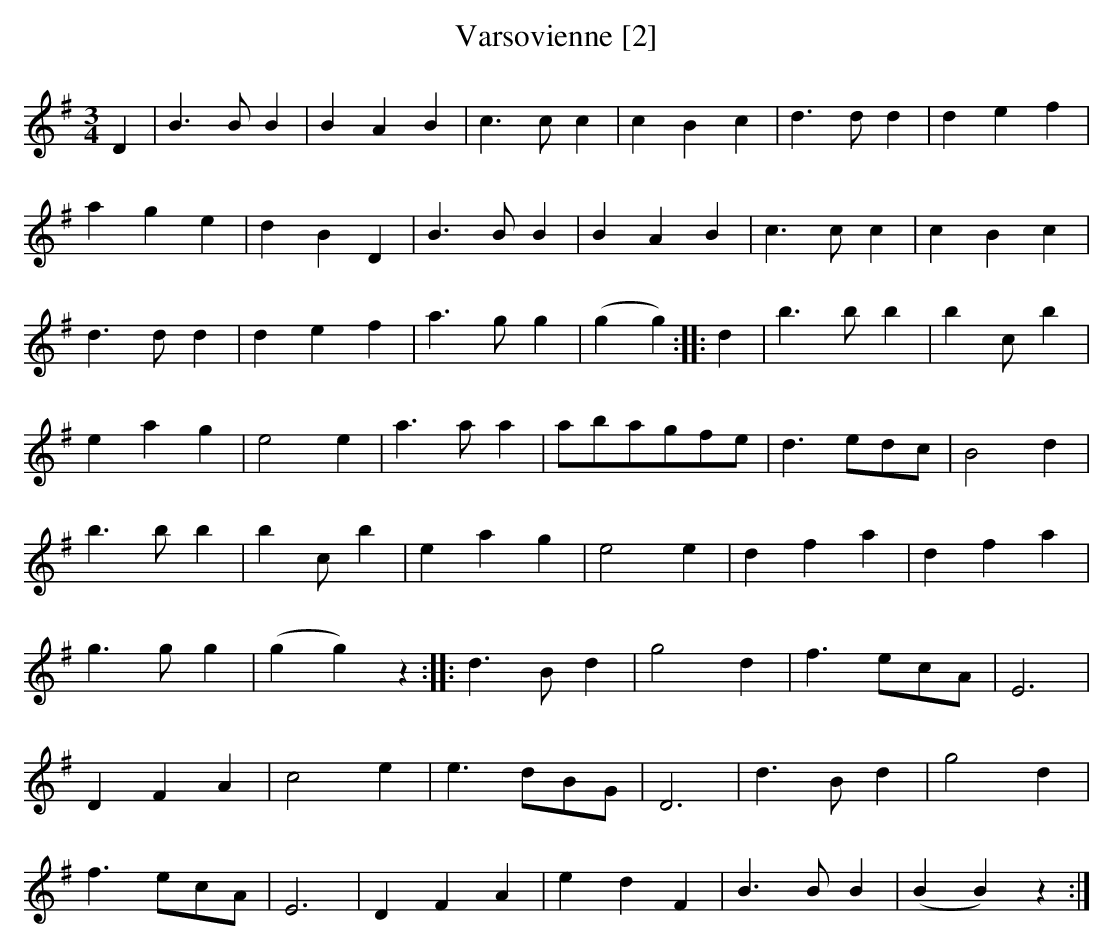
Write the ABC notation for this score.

X:1
T:Varsovienne [2]
M:3/4
L:1/8
K:G
D2 | B3 B B2 | B2A2B2 | c3c c2 | c2B2c2 | d3d d2 | d2e2f2 |
a2g2e2 | d2B2D2 | B3B B2 | B2A2B2 | c3c c2 | c2B2c2 |
d3d d2 | d2e2f2 | a3g g2 | (g2 g2) :: d2 | b3b b2 | b2c’2b2 |
e2a2g2 | e4 e2 | a3a a2 | abagfe | d3 edc | B4 d2 |
b3b b2 | b2c’2b2 | e2a2g2 | e4e2 | d2f2a2 | d2f2a2 |
g3g g2 | (g2g2) z2 :||: d3Bd2 | g4 d2 | f3 ecA | E6 |
D2F2A2 | c4e2 | e3 dBG | D6 | d3Bd2 | g4d2 |
f3 ecA | E6 | D2F2A2 | e2d2F2 | B3B B2 | (B2B2) z2 :|]
